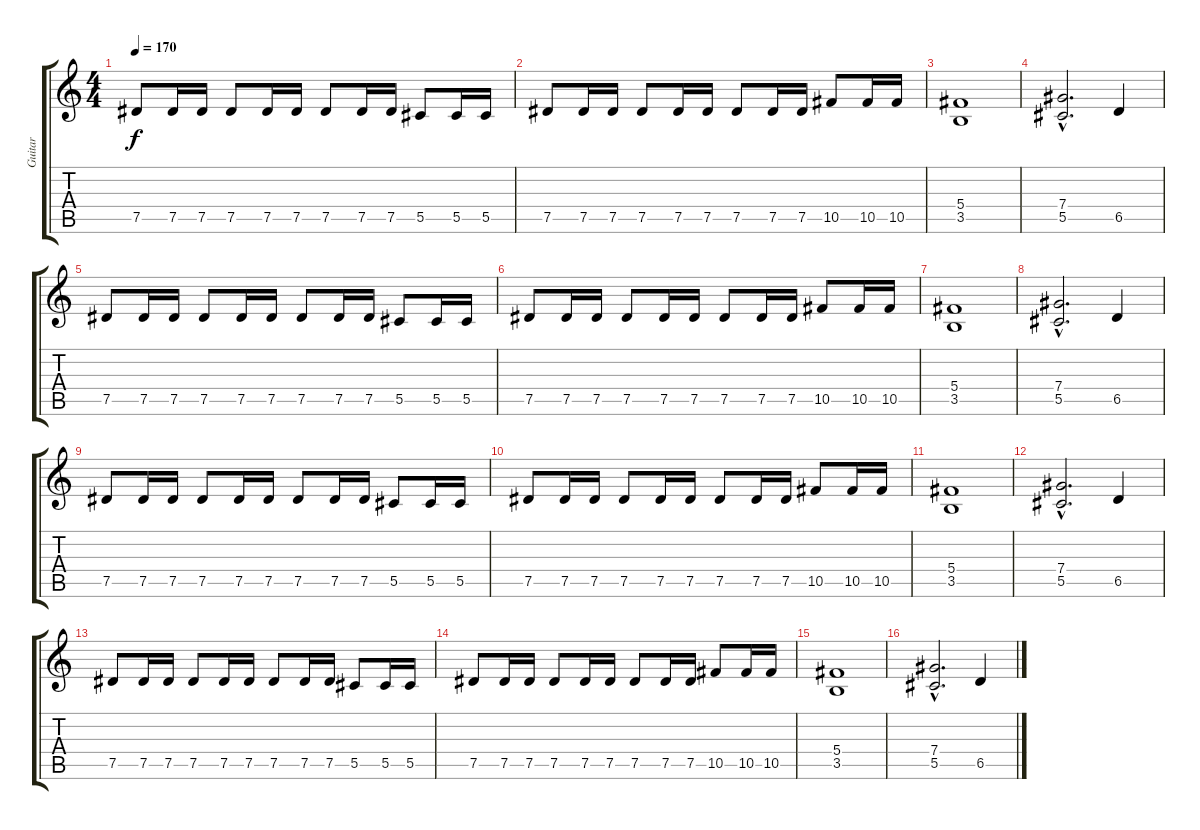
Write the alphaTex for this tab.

\track ("Guitar" "Guitar") {instrument distortionguitar}
\staff {score tabs}
\tuning (Eb4 Bb3 Gb3 Db3 Ab2 Eb2) {hide}
\ts (4 4)
\tempo 170
\clef g2
\ks c
7.5.8{dy f} 7.5.16 7.5.16 7.5.8 7.5.16 7.5.16 7.5.8 7.5.16 7.5.16 5.5.8 5.5.16 5.5.16 |
7.5.8 7.5.16 7.5.16 7.5.8 7.5.16 7.5.16 7.5.8 7.5.16 7.5.16 10.5.8 10.5.16 10.5.16 |
(5.4 3.5).1 |
(7.4{hac} 5.5{hac}).2{d} 6.5.4 |
7.5.8 7.5.16 7.5.16 7.5.8 7.5.16 7.5.16 7.5.8 7.5.16 7.5.16 5.5.8 5.5.16 5.5.16 |
7.5.8 7.5.16 7.5.16 7.5.8 7.5.16 7.5.16 7.5.8 7.5.16 7.5.16 10.5.8 10.5.16 10.5.16 |
(5.4 3.5).1 |
(7.4{hac} 5.5{hac}).2{d} 6.5.4 |
7.5.8 7.5.16 7.5.16 7.5.8 7.5.16 7.5.16 7.5.8 7.5.16 7.5.16 5.5.8 5.5.16 5.5.16 |
7.5.8 7.5.16 7.5.16 7.5.8 7.5.16 7.5.16 7.5.8 7.5.16 7.5.16 10.5.8 10.5.16 10.5.16 |
(5.4 3.5).1 |
(7.4{hac} 5.5{hac}).2{d} 6.5.4 |
7.5.8 7.5.16 7.5.16 7.5.8 7.5.16 7.5.16 7.5.8 7.5.16 7.5.16 5.5.8 5.5.16 5.5.16 |
7.5.8 7.5.16 7.5.16 7.5.8 7.5.16 7.5.16 7.5.8 7.5.16 7.5.16 10.5.8 10.5.16 10.5.16 |
(5.4 3.5).1 |
(7.4{hac} 5.5{hac}).2{d} 6.5.4
